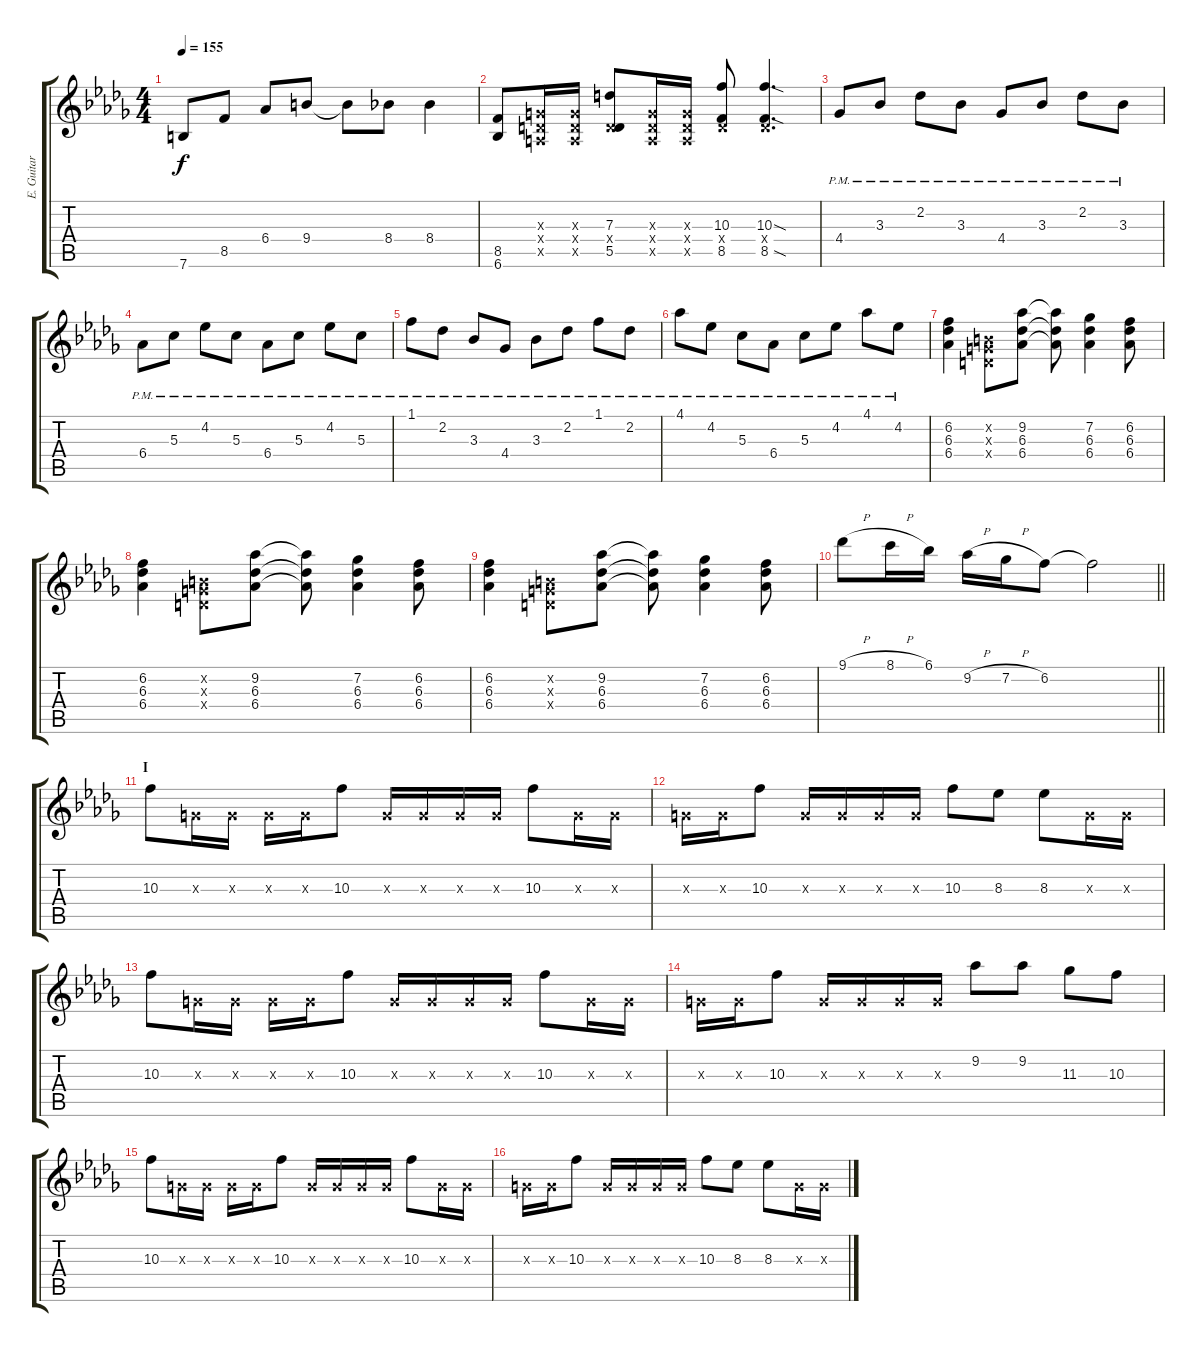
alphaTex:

\track ("E. Guitar I" "E. Guitar ") {instrument overdrivenguitar}
\staff {score tabs}
\tuning (E4 B3 G3 D3 A2 E2) {hide}
\ts (4 4)
\tempo 155
\clef g2
\ks db
7.6.8{dy f} 8.5.8 6.4.8 9.4.8 9.4{t}.8 8.4.8 8.4.4 |
(8.5 6.6).8 (0.3{x} 0.4{x} 0.5{x}).16 (0.3{x} 0.4{x} 0.5{x}).16 (7.3 0.4{x} 5.5).8 (0.3{x} 0.4{x} 0.5{x}).16 (0.3{x} 0.4{x} 0.5{x}).16 (10.3 0.4{x} 8.5).8 (10.3{sod} 0.4{x} 8.5{sod}).4{d} |
4.4{pm}.8 3.3{pm}.8 2.2{pm}.8 3.3{pm}.8 4.4{pm}.8 3.3{pm}.8 2.2{pm}.8 3.3{pm}.8 |
6.4{pm}.8 5.3{pm}.8 4.2{pm}.8 5.3{pm}.8 6.4{pm}.8 5.3{pm}.8 4.2{pm}.8 5.3{pm}.8 |
1.1{pm}.8 2.2{pm}.8 3.3{pm}.8 4.4{pm}.8 3.3{pm}.8 2.2{pm}.8 1.1{pm}.8 2.2{pm}.8 |
4.1{pm}.8 4.2{pm}.8 5.3{pm}.8 6.4{pm}.8 5.3{pm}.8 4.2{pm}.8 4.1{pm}.8 4.2{pm}.8 |
(6.2 6.3 6.4).4 (0.2{x} 0.3{x} 0.4{x}).8 (9.2 6.3 6.4).8 (9.2{t} 6.3{t} 6.4{t}).8 (7.2 6.3 6.4).4 (6.2 6.3 6.4).8 |
(6.2 6.3 6.4).4 (0.2{x} 0.3{x} 0.4{x}).8 (9.2 6.3 6.4).8 (9.2{t} 6.3{t} 6.4{t}).8 (7.2 6.3 6.4).4 (6.2 6.3 6.4).8 |
(6.2 6.3 6.4).4 (0.2{x} 0.3{x} 0.4{x}).8 (9.2 6.3 6.4).8 (9.2{t} 6.3{t} 6.4{t}).8 (7.2 6.3 6.4).4 (6.2 6.3 6.4).8 |
\barLineRight lightlight
9.1{h}.8 8.1{h}.16 6.1.16 9.2{h}.16 7.2{h}.16 6.2.8 6.2{t}.2 |
\section ("" "I")
10.3.8 0.3{x}.16 0.3{x}.16 0.3{x}.16 0.3{x}.16 10.3.8 0.3{x}.16 0.3{x}.16 0.3{x}.16 0.3{x}.16 10.3.8 0.3{x}.16 0.3{x}.16 |
0.3{x}.16 0.3{x}.16 10.3.8 0.3{x}.16 0.3{x}.16 0.3{x}.16 0.3{x}.16 10.3.8 8.3.8 8.3.8 0.3{x}.16 0.3{x}.16 |
10.3.8 0.3{x}.16 0.3{x}.16 0.3{x}.16 0.3{x}.16 10.3.8 0.3{x}.16 0.3{x}.16 0.3{x}.16 0.3{x}.16 10.3.8 0.3{x}.16 0.3{x}.16 |
0.3{x}.16 0.3{x}.16 10.3.8 0.3{x}.16 0.3{x}.16 0.3{x}.16 0.3{x}.16 9.2.8 9.2.8 11.3.8 10.3.8 |
10.3.8 0.3{x}.16 0.3{x}.16 0.3{x}.16 0.3{x}.16 10.3.8 0.3{x}.16 0.3{x}.16 0.3{x}.16 0.3{x}.16 10.3.8 0.3{x}.16 0.3{x}.16 |
0.3{x}.16 0.3{x}.16 10.3.8 0.3{x}.16 0.3{x}.16 0.3{x}.16 0.3{x}.16 10.3.8 8.3.8 8.3.8 0.3{x}.16 0.3{x}.16
